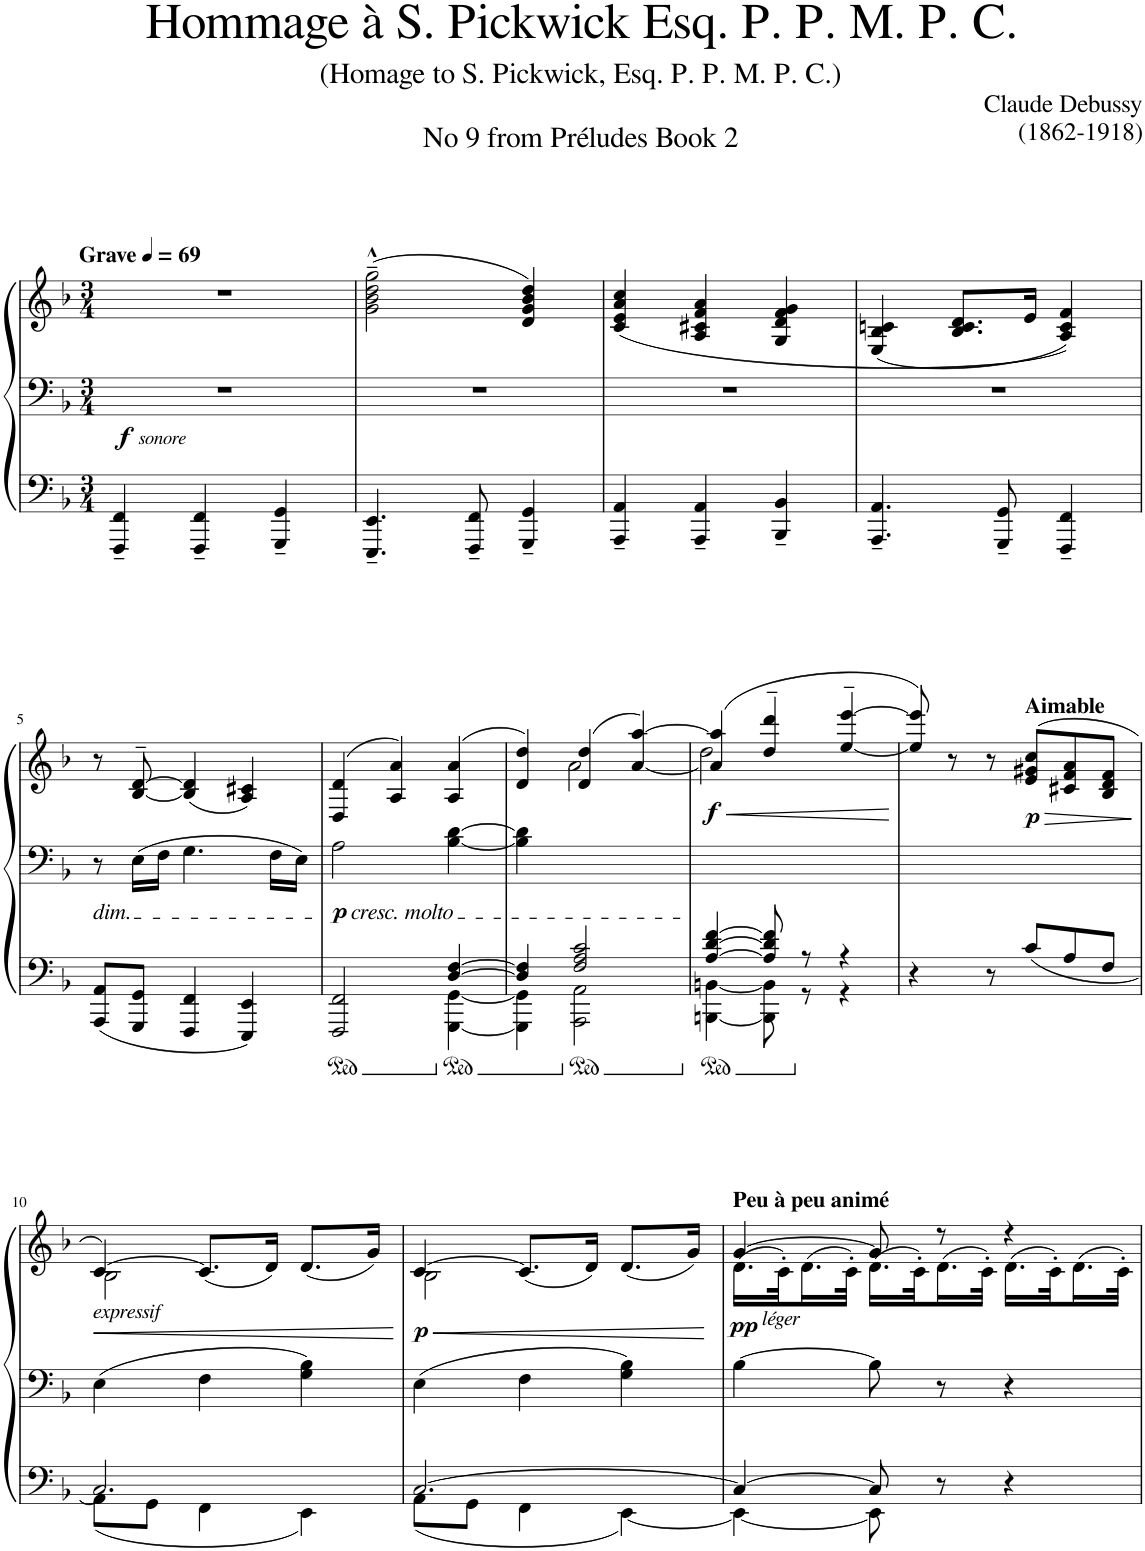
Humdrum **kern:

**kern	**kern	**kern	**dynam
*part1	*part1	*part1	*part1
*staff3	*staff2	*staff1	*staff1/2/3
*I"Grand Piano	*	*	*
*I'Pno.	*	*	*
*clefF4	*clefF4	*clefG2	*
*k[b-]	*k[b-]	*k[b-]	*
*M3/4	*M3/4	*M3/4	*
*MM69	*MM69	*MM69	*
=1	=1	=1	=1
!	!	!LO:TX:a:B:t=Grave	!
!	!	!	!LO:DY:a=3
!	!	!	!LO:DY:n=1:a=3
4FFF/~ 4FF/~	2.r	2.r	f other-dynamics
4FFF/~ 4FF/~	.	.	.
4GGG/~ 4GG/~	.	.	.
=2	=2	=2	=2
4.EEE/~ 4.EE/~	2.r	(2g\~^^ 2b-\~^^ 2dd\~^^ 2gg\~^^	.
8FFF/~ 8FF/~	.	.	.
4GGG/~ 4GG/~	.	4d/ 4g/ 4b-/ 4dd/)	.
=3	=3	=3	=3
4AAA/~ 4AA/~	2.r	(4c/ 4e/ 4a/ 4cc/	.
4AAA/~ 4AA/~	.	4A/ 4c#X/ 4f/ 4a/	.
4BBB-/~ 4BB-/~	.	4G/ 4d/ 4f/ 4g/	.
=4	=4	=4	=4
4.AAA/~ 4.AA/~	2.r	(4E/ 4B-/ 4cn/	.
.	.	8.B-/ 8.c/ 8.d/L	.
8GGG/~ 8GG/~	.	.	.
.	.	16e/Jk	.
4FFF/~ 4FF/~	.	4A/ 4c/ 4f/))	.
!!LO:LB:g=z
=5	=5	=5	=5
!	!LO:TX:b:i:t=dim.	!	!
8AAA/ 8AA/L	8r	8r	.
8GGG/ 8GG/J	16E\LL	[8B-/~> [8d/~>	.
.	16F\JJ	.	.
4FFF/ 4FF/	4.G\	(4B-/] 4d/]	.
4EEE/ 4EE/	.	4A/ 4c#X/)	.
.	16F\LL	.	.
.	16E\JJ	.	.
=6	=6	=6	=6
*^	*	*	*
!	!	!LO:TX:b:i:t=cresc. molto	!	!
!	!	!	!	!LO:DY:b=2
2ryy	2FFF/ 2FF/	2A\	(>4D/ 4d/	p
.	.	.	4A/ 4a/)	.
[4GGG\ [4GG\	[4D/ [4F/	[4B-\ [4d\	(>4A/ 4a/	.
=7	=7	=7	=7	=7
*	*	*	*^	*
4GGG\] 4GG\]	4D/] 4F/]	4B-\] 4d\]	4d/ 4dd/)	4ryy	.
2AAA\ 2AA\	2F/ 2A/ 2c/	2ryy	(>4d/ 4dd/	2a\	.
.	.	.	[4a/ [4aa/)	.	.
=8	=8	=8	=8	=8	=8
!	!	!	!	!	!LO:HP:b
!	!	!	!	!	!LO:DY:n=1:a=2
[4BBBn\ [4BBn\	[4A/ [4d/ [4f/	2ryy	(>4a/] 4aa/]	2dd\	< f
8BBB\] 8BB\]	8A/] 8d/] 8f/]	.	4dd/~> 4ddd/~>	.	.
8r	8r	.	.	.	.
4r	4r	4ryy	[4ee/~> [4eee/~>	4ryy	.
*v	*v	*	*v	*v	*
.	.	.	[
=9	=9	=9	=9
4r	4.ryy	8ee/] 8eee/])	.
.	.	8r	.
8r	.	8r	.
!	!	!LO:TX:a:B:t=Aimable	!
!	!	!	!LO:DY:a=2
8c/L	4.ryy	(8e/ 8g#X/ 8cc/L	p
8A/	.	8c#X/ 8f/ 8a/	.
8F/J	.	8B-/ 8d/ 8f/J	.
!!LO:LB:g=z
=10	=10	=10	=10
*^	*	*^	*
!	!	!	!LO:TX:b:i:t=expressif	!	!
8AA\L	2.C/	4E\	[4c/)	2B-\	.
8GG\J	.	.	.	.	.
4FF\	.	4F\	(<8.c/L]	.	.
.	.	.	16d/Jk)	.	.
4EE\	.	4G\ 4B-\	(<8.d/L	4ryy	.
.	.	.	16g/Jk)	.	.
=11	=11	=11	=11	=11	=11
*	*	*^	*	*	*
!	!	!	!	!	!	!LO:DY:a=2
8AA\L	[2.C/	4E\	2ryy	[4c/	2B-\	p
8GG\J	.	.	.	.	.	.
4FF\	.	4F\	.	(<8.c/L]	.	.
.	.	.	.	16d/Jk)	.	.
[4EE\	.	4G\ 4B-\	8.ryy	(<8.d/L	4ryy	.
.	.	.	16ryy	16g/Jk)	.	.
=12	=12	=12	=12	=12	=12	=12
!	!	!	!	!LO:TX:a:B:t=Peu à peu animé	!	!
!	!	!	!	!LO:TX:b:i:t=léger	!	!
!	!	!	!	!	!	!LO:DY:a=2
*	*	*v	*v	*	*	*
4EE\_	4C/_	[4B-\	[4g/	(>16.d\LL	pp
.	.	.	.	32c'>\JK)	.
.	.	.	.	(>16.d\L	.
.	.	.	.	32c'>\JJk)	.
8EE\]	8C/]	8B-\]	8g/]	(>16.d\LL	.
.	.	.	.	32c'>\JK)	.
4.ryy	8r	8r	8r	(>16.d\L	.
.	.	.	.	32c'>\JJk)	.
.	4r	4r	4r	(>16.d\LL	.
.	.	.	.	32c'>\JK)	.
.	.	.	.	(>16.d\L	.
.	.	.	.	32c'>\JJk)	.
*v	*v	*	*v	*v	*
=	=	=	=
*-	*-	*-	*-
